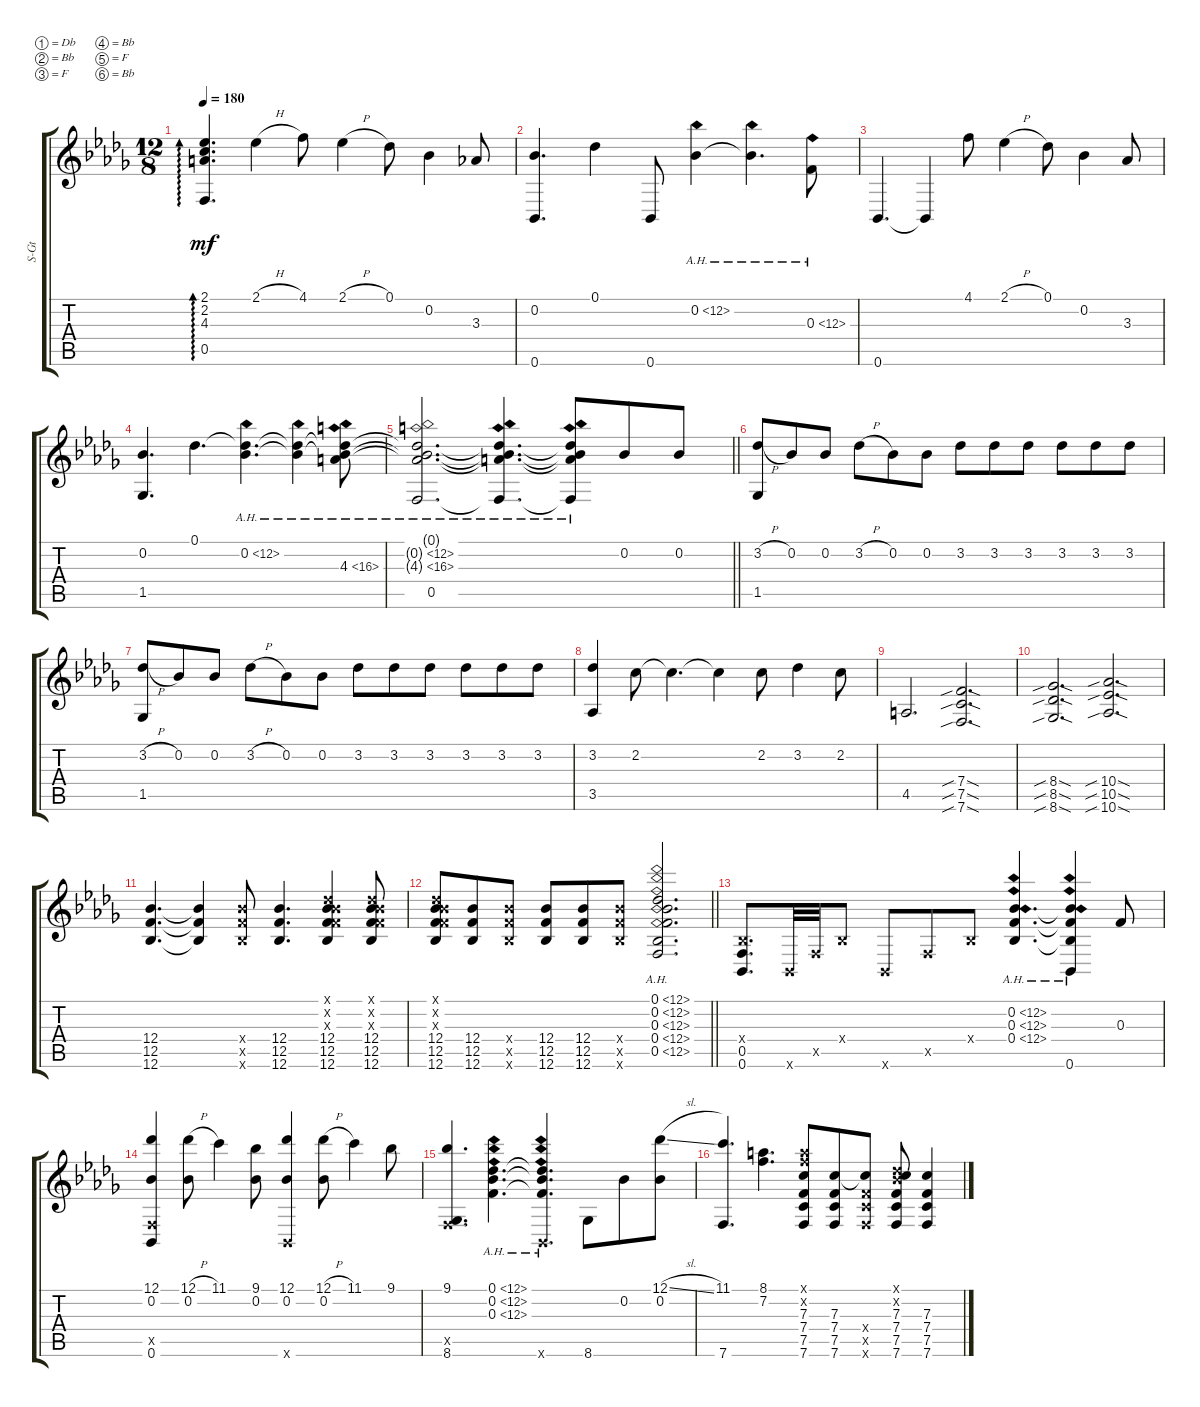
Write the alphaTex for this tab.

\defaultSystemsLayout 4
\bracketExtendMode groupsimilarinstruments
\otherSystemsTrackNameOrientation horizontal
\track ("Steel Guitar" "S-Gt") {defaultSystemsLayout 2 instrument acousticguitarsteel}
\staff {score tabs}
\tuning (Db4 Bb3 F3 Bb2 F2 Bb1)
\ts (12 8)
\tempo 180
\clef g2
\scale
0.993816
\ks db
(2.1{acc b} 2.2{acc forcenatural} 4.3{acc forcenatural} 0.5{acc forcenatural}).4{d ad 0 dy mf beam Up} 2.1{h acc b}.4{beam Down} 4.1{acc forcenatural}.8{beam Down} 2.1{h acc b}.4{beam Down} 0.1{acc b}.8{beam Down} 0.2{acc b}.4{beam Down} 3.3{acc b}.8{beam Up} |
\scale
1.00618 (0.2{acc b} 0.6{acc b}).4{d beam Up} 0.1{acc b}.4{beam Down} 0.6{acc b}.8{beam Up} 0.2{ah 12 acc b}.4{beam Down} 0.2{ah 12 t acc b}.4{d beam Down} 0.3{ah 12 acc forcenatural}.8{beam Down} |
0.6{acc b}.4{d beam Up} 0.6{t acc b}.4{beam Up} 4.1{acc forcenatural}.8{beam Down} 2.1{h acc b}.4{beam Down} 0.1{acc b}.8{beam Down} 0.2{acc b}.4{beam Down} 3.3{acc b}.8{beam Up} |
(0.2{acc b} 1.5{acc b}).4{d beam Up} 0.1{acc b}.4{d beam Down} (0.2{ah 12 acc b} 0.1{t acc b}).4{d beam Down} (0.2{ah 12 t acc b} 0.1{t acc b}).4{beam Down} (4.3{ah 12 acc forcenatural} 0.2{ah 12 t acc b} 0.1{t acc b}).8{beam Down} |
\scale
0.998495
\barLineRight lightlight
(0.5{acc forcenatural} 4.3{ah 12 t acc forcenatural} 0.2{ah 12 t acc b} 0.1{t acc b}).2{d beam Up} (0.5{t acc forcenatural} 4.3{ah 12 t acc forcenatural} 0.2{ah 12 t acc b} 0.1{t acc b}).4{d beam Up} (0.5{t acc forcenatural} 4.3{ah 12 t acc forcenatural} 0.2{ah 12 t acc b} 0.1{t acc b}).8{beam Up} 0.2{acc b}.8{beam Up} 0.2{acc b}.8{beam Up} |
\scale
1.00151 (1.5{acc b} 3.2{h acc b}).8{beam Up} 0.2{acc b}.8{beam Up} 0.2{acc b}.8{beam Up} 3.2{h acc b}.8{beam Down} 0.2{acc b}.8{beam Down} 0.2{acc b}.8{beam Down} 3.2{acc b}.8{beam Down} 3.2{acc b}.8{beam Down} 3.2{acc b}.8{beam Down} 3.2{acc b}.8{beam Down} 3.2{acc b}.8{beam Down} 3.2{acc b}.8{beam Down} |
(1.5{acc b} 3.2{h acc b}).8{beam Up} 0.2{acc b}.8{beam Up} 0.2{acc b}.8{beam Up} 3.2{h acc b}.8{beam Down} 0.2{acc b}.8{beam Down} 0.2{acc b}.8{beam Down} 3.2{acc b}.8{beam Down} 3.2{acc b}.8{beam Down} 3.2{acc b}.8{beam Down} 3.2{acc b}.8{beam Down} 3.2{acc b}.8{beam Down} 3.2{acc b}.8{beam Down} |
(3.2{acc b} 3.5{acc b}).4{beam Up} 2.2{acc forcenatural}.8{beam Down} 2.2{t acc forcenatural}.4{d beam Down} 2.2{t acc forcenatural}.4{beam Down} 2.2{acc forcenatural}.8{beam Down} 3.2{acc b}.4{beam Down} 2.2{acc forcenatural}.8{beam Down} |
\scale
0.993816 4.5{acc forcenatural}.2{d beam Up} (7.6{sib sod acc forcenatural} 7.5{sib sod acc forcenatural} 7.4{sib sod acc forcenatural}).2{d beam Up} |
\scale
1.00618 (8.6{sib sod acc b} 8.5{sib sod acc b} 8.4{sib sod acc b}).2{d beam Up} (10.6{sib sod acc b} 10.5{sib sod acc b} 10.4{sib sod acc b}).2{d beam Up} |
\scale
0.995321 (12.6{acc b} 12.5{acc forcenatural} 12.4{acc b}).4{d beam Up} (12.6{t acc b} 12.5{t acc forcenatural} 12.4{t acc b}).4{beam Up} (12.6{x acc b} 12.5{x acc forcenatural} 12.4{x acc b}).8{beam Up} (12.4{acc b} 12.5{acc forcenatural} 12.6{acc b}).4{d beam Up} (12.6{acc b} 12.5{acc forcenatural} 12.4{acc b} 0.3{x acc forcenatural} 0.2{x acc b} 0.1{x acc b}).4{beam Up} (12.4{acc b} 12.5{acc forcenatural} 12.6{acc b} 0.3{x acc forcenatural} 0.2{x acc b} 0.1{x acc b}).8{beam Up} |
\scale
1.00468
\barLineRight lightlight
(12.4{acc b} 12.5{acc forcenatural} 12.6{acc b} 0.3{x acc forcenatural} 0.2{x acc b} 0.1{x acc b}).8{beam Up} (12.6{acc b} 12.5{acc forcenatural} 12.4{acc b}).8{beam Up} (12.6{x acc b} 12.5{x acc forcenatural} 12.4{x acc b}).8{beam Up} (12.4{acc b} 12.5{acc forcenatural} 12.6{acc b}).8{beam Up} (12.6{acc b} 12.5{acc forcenatural} 12.4{acc b}).8{beam Up} (12.6{x acc b} 12.5{x acc forcenatural} 12.4{x acc b}).8{beam Up} (0.5{ah 12 acc forcenatural} 0.4{ah 12 acc b} 0.3{ah 12 acc forcenatural} 0.2{ah 12 acc b} 0.1{ah 12 acc b}).2{d beam Up} |
(0.6{acc b} 0.5{acc forcenatural} 0.4{x acc b}).8{d beam Up} 0.6{x acc b}.32{beam Up} 0.5{x acc forcenatural}.32{beam Up} 0.4{x acc b}.8{beam Up} 0.6{x acc b}.8{beam Up} 0.5{x acc forcenatural}.8{beam Up} 0.4{x acc b}.8{beam Up} (0.2{ah 12 acc b} 0.3{ah 12 acc forcenatural} 0.4{ah 12 acc b}).4{d beam Up} (0.2{ah 12 t acc b} 0.3{ah 12 t acc forcenatural} 0.4{ah 12 t acc b} 0.6{acc b}).4{beam Up} 0.3{acc forcenatural}.8{beam Up} |
(0.2{acc b} 12.1{acc b} 0.6{acc b} 0.5{x acc forcenatural}).4{beam Up} (12.1{h acc b} 0.2{acc b}).8{beam Down} 11.1{acc forcenatural}.4{beam Down} (9.1{acc b} 0.2{acc b}).8{beam Down} (12.1{acc b} 0.2{acc b} 0.6{x acc b}).4{beam Up} (12.1{h acc b} 0.2{acc b}).8{beam Down} 11.1{acc forcenatural}.4{beam Down} 9.1{acc b}.8{beam Down} |
(9.1{acc b} 8.6{acc b} 0.5{x acc forcenatural}).4{d beam Up} (0.1{ah 12 acc b} 0.2{ah 12 acc b} 0.3{ah 12 acc forcenatural}).4{d beam Down} (0.1{ah 12 t acc b} 0.2{ah 12 t acc b} 0.3{ah 12 t acc forcenatural} 0.6{x acc b}).4{d beam Up} 8.6{acc b}.8{beam Down} 0.2{acc b}.8{beam Down} (12.1{sl acc b} 0.2{acc b}).8{beam Down} |
(11.1{acc forcenatural} 7.6{acc forcenatural}).4{d beam Up} (8.1{acc forcenatural} 7.2{acc forcenatural}).4{d beam Down} (8.1{x acc forcenatural} 7.2{x acc forcenatural} 7.3{acc forcenatural} 7.4{acc forcenatural} 7.5{acc forcenatural} 7.6{acc forcenatural}).8{beam Up} (7.6{acc forcenatural} 7.5{acc forcenatural} 7.4{acc forcenatural} 7.3{acc forcenatural}).8{beam Up} (7.6{x acc forcenatural} 7.5{x acc forcenatural} 7.4{x acc forcenatural} 7.3{t acc forcenatural}).8{beam Up} (7.3{acc forcenatural} 7.4{acc forcenatural} 7.5{acc forcenatural} 7.6{acc forcenatural} 0.2{x acc b} 0.1{x acc b}).8{beam Up} (7.3{acc forcenatural} 7.4{acc forcenatural} 7.5{acc forcenatural} 7.6{acc forcenatural}).4{beam Up}
